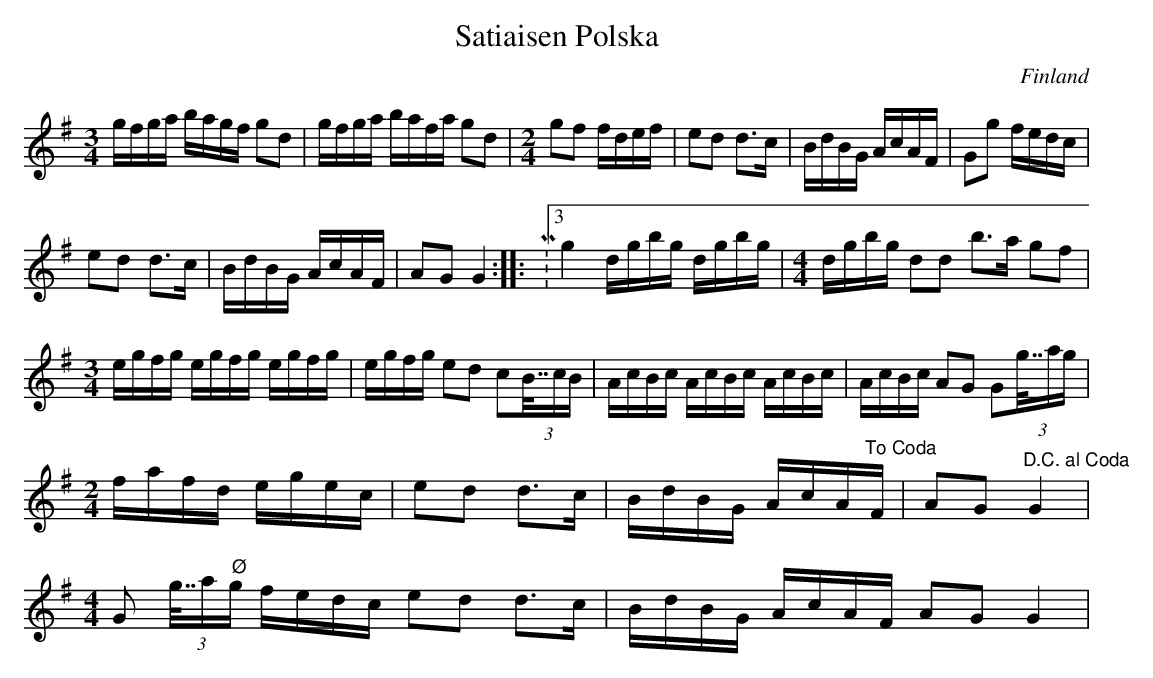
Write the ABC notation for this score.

X:1
T:Satiaisen Polska
O:Finland
L:1/16
M:3/4
K:G
gfga bagf g2d2 | gfga bafa g2d2 |[M:2/4] g2f2 fdef | e2d2 d2>c2 |$ BdBG AcAF | G2g2 fedc |
e2d2 d2>c2 | BdBG AcAF | A2G2 G4 ::M:3/4 g4 dgbg dgbg |[M:4/4] dgbg d2d2 b2>a2 g2f2 |
[M:3/4] egfg egfg egfg | egfg e2d2 c2(3B63/64cB |$ AcBc AcBc AcBc | AcBc A2G2 G2(3g63/64ag |
[M:2/4] fafd egec | e2d2 d2>c2 |$ BdBG AcA"^To Coda"F | A2G2"^D.C. al Coda" G4 |
[M:4/4] G2 (3g63/64a"^Ø"g fedc e2d2 d2>c2 | BdBG AcAF A2G2 G4 |
